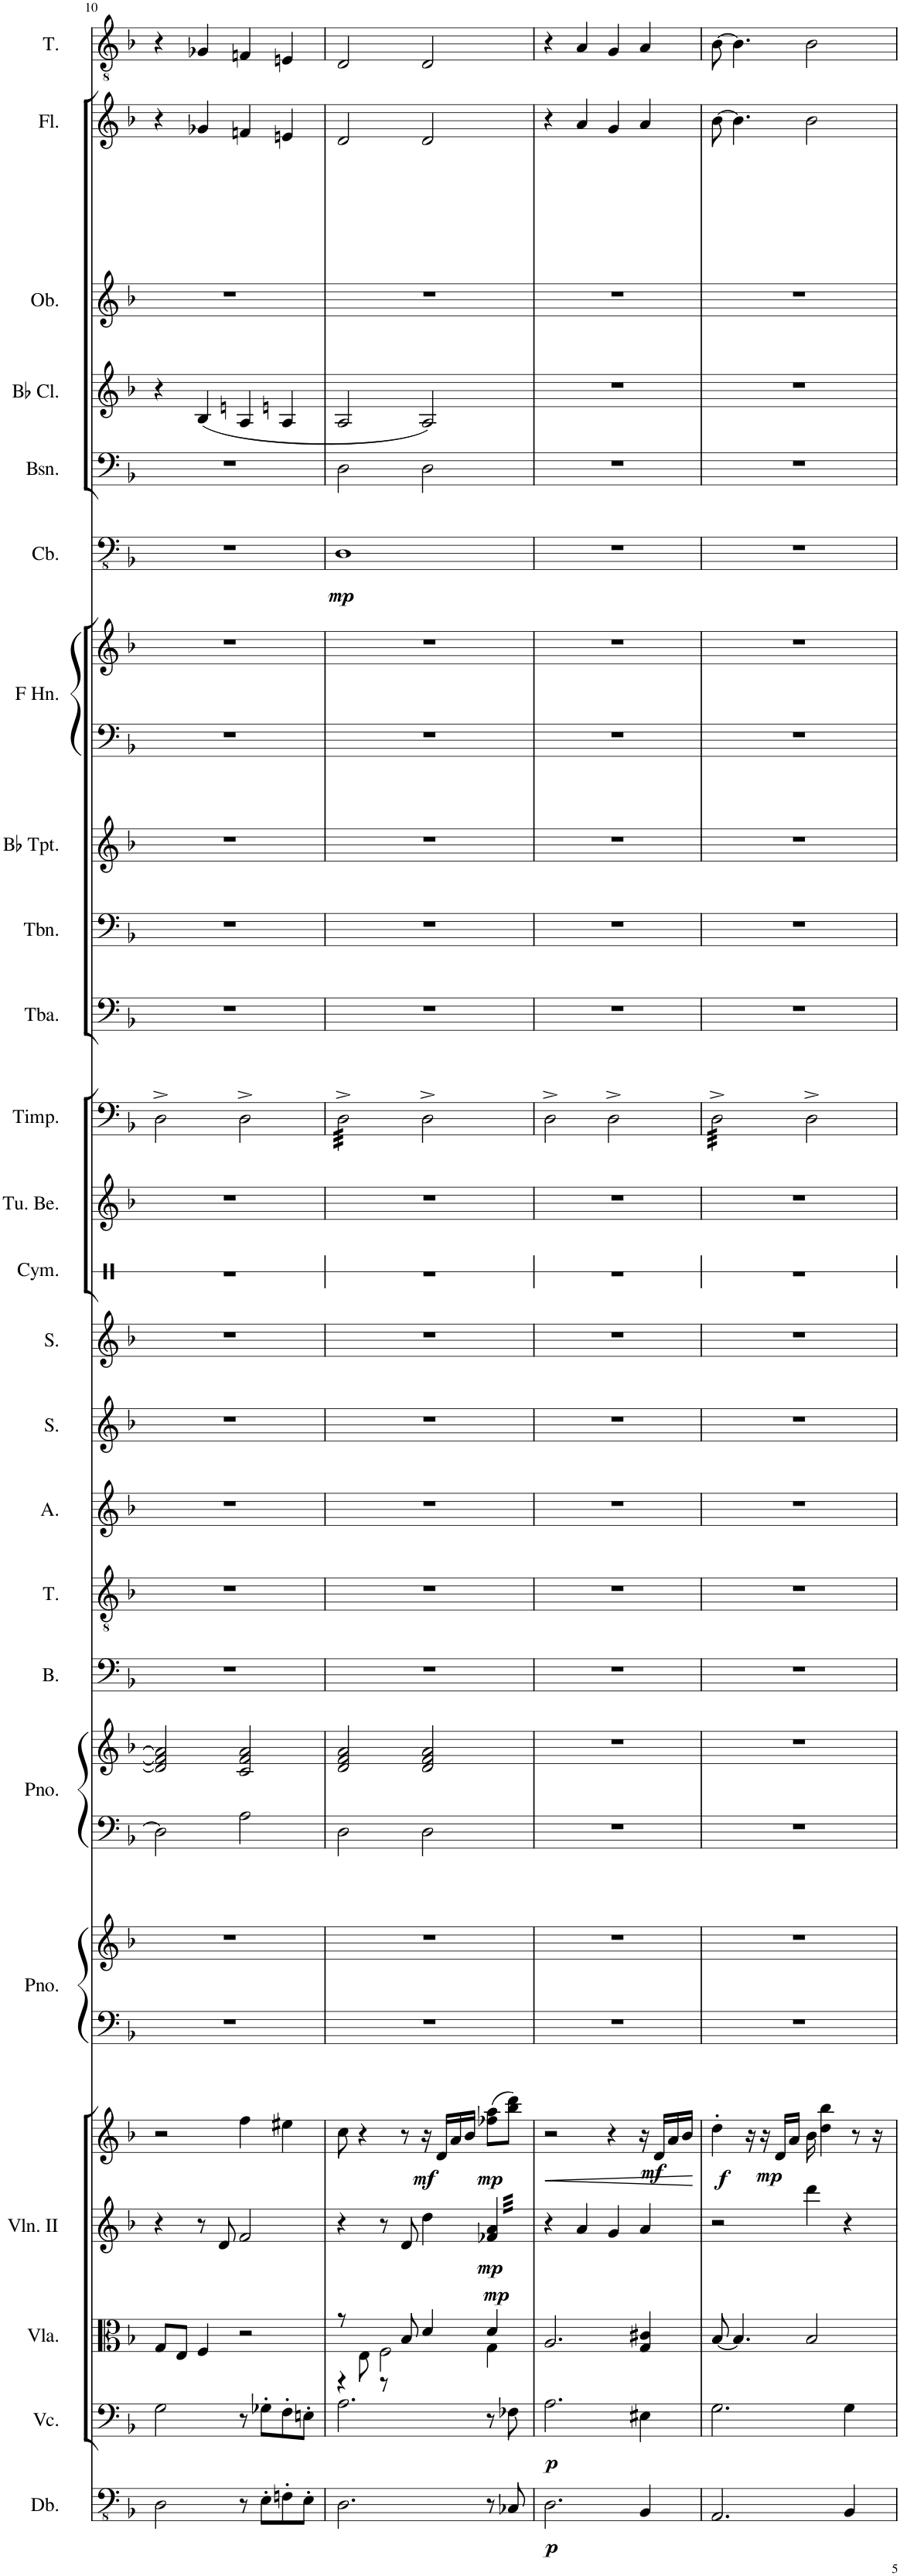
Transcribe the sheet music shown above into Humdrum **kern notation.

**kern	**dynam	**kern	**dynam	**kern	**kern	**dynam	**kern	**dynam	**kern	**kern	**kern	**kern	**kern	**kern	**kern	**kern	**kern	**kern	**kern	**kern	**kern	**kern	**kern	**kern	**kern	**kern	**dynam	**kern	**kern	**kern	**kern	**kern
*part25	*part25	*part24	*part24	*part23	*part22	*part22	*part21	*part21	*part20	*part20	*part19	*part19	*part18	*part17	*part16	*part15	*part14	*part13	*part12	*part11	*part10	*part9	*part8	*part7	*part7	*part6	*part6	*part5	*part4	*part3	*part2	*part1
*staff28	*staff28	*staff27	*staff27	*staff26	*staff25	*staff25	*staff24	*staff24	*staff23	*staff22	*staff21	*staff20	*staff19	*staff18	*staff17	*staff16	*staff15	*staff14	*staff13	*staff12	*staff11	*staff10	*staff9	*staff8	*staff7	*staff6	*staff6	*staff5	*staff4	*staff3	*staff2	*staff1
*I"Double Bass	*	*I"Violoncellos	*	*I"Violas	*I"Violins II	*	*I"Violins I	*	*I"Piano	*	*I"Piano	*	*I"Bass	*I"Tenor	*I"Alto	*I"Soprano	*I"Soprano	*I"Cymbal	*I"Tubular Bells	*I"Timpani	*I"Tuba	*I"Trombone	*I"Trumpets in Bb	*I"Horns in F	*	*I"Contrabasses	*	*I"Bassoons	*I"Clarinets in Bb	*I"Oboes	*I"Flutes	*I"Tenor
*I'Db.	*	*I'Vc.	*	*I'Vla.	*I'Vln. II	*	*	*	*I'Pno.	*	*I'Pno.	*	*I'B.	*I'T.	*I'A.	*I'S.	*I'S.	*I'Cym.	*I'Tu. Be.	*I'Timp.	*I'Tba.	*I'Tbn.	*	*	*	*I'Cb.	*	*I'Bsn.	*	*I'Ob.	*I'Fl.	*I'T.
!!LO:PB:g=z
*clefFv4	*	*clefF4	*	*clefC3	*clefG2	*	*clefG2	*	*clefF4	*clefG2	*clefF4	*clefG2	*clefF4	*clefGv2	*clefG2	*clefG2	*clefG2	*clefX	*clefG2	*clefF4	*clefF4	*clefF4	*clefG2	*clefF4	*clefG2	*clefFv4	*	*clefF4	*clefG2	*clefG2	*clefG2	*clefGv2
*ITrd7c12	*	*	*	*	*	*	*	*	*	*	*	*	*	*	*	*	*	*	*	*	*	*	*ITrd1c2	*ITrd4c7	*ITrd4c7	*ITrd7c12	*	*	*ITrd1c2	*	*	*
*k[b-]	*	*k[b-]	*	*k[b-]	*k[b-]	*	*k[b-]	*	*k[b-]	*k[b-]	*k[b-]	*k[b-]	*k[b-]	*k[b-]	*k[b-]	*k[b-]	*k[b-]	*k[]	*k[b-]	*k[b-]	*k[b-]	*k[b-]	*k[b-]	*k[b-]	*k[b-]	*k[b-]	*	*k[b-]	*k[b-]	*k[b-]	*k[b-]	*k[b-]
*M4/4	*	*M4/4	*	*M4/4	*M4/4	*	*M4/4	*	*M4/4	*M4/4	*M4/4	*M4/4	*M4/4	*M4/4	*M4/4	*M4/4	*M4/4	*M4/4	*M4/4	*M4/4	*M4/4	*M4/4	*M4/4	*M4/4	*M4/4	*M4/4	*	*M4/4	*M4/4	*M4/4	*M4/4	*M4/4
=10	=10	=10	=10	=10	=10	=10	=10	=10	=10	=10	=10	=10	=10	=10	=10	=10	=10	=10	=10	=10	=10	=10	=10	=10	=10	=10	=10	=10	=10	=10	=10	=10
2DD\	.	2G\	.	8G/L	4r	.	2r	.	1r	1r	2D\]	2d/] 2f/] 2a/]	1r	1r	1r	1r	1r	1r	1r	2D^\	1r	1r	1r	1r	1r	1r	.	1r	4r	1r	4r	4r
.	.	.	.	8E/J	.	.	.	.	.	.	.	.	.	.	.	.	.	.	.	.	.	.	.	.	.	.	.	.	.	.	.	.
.	.	.	.	4F/	8r	.	.	.	.	.	.	.	.	.	.	.	.	.	.	.	.	.	.	.	.	.	.	.	(4B-/	.	4g-X/	4G-X/
.	.	.	.	.	8d/	.	.	.	.	.	.	.	.	.	.	.	.	.	.	.	.	.	.	.	.	.	.	.	.	.	.	.
8r	.	8r	.	2r	2f/	.	4ff\	.	.	.	2A\	2c/ 2f/ 2a/	.	.	.	.	.	.	.	2D^\	.	.	.	.	.	.	.	.	4An/	.	4fn/	4Fn/
8EE'\L	.	8G-X'\L	.	.	.	.	.	.	.	.	.	.	.	.	.	.	.	.	.	.	.	.	.	.	.	.	.	.	.	.	.	.
8FFn'\	.	8F'\	.	.	.	.	4ee#X\	.	.	.	.	.	.	.	.	.	.	.	.	.	.	.	.	.	.	.	.	.	4An/	.	4en/	4En/
8EE'\J	.	8En'\J	.	.	.	.	.	.	.	.	.	.	.	.	.	.	.	.	.	.	.	.	.	.	.	.	.	.	.	.	.	.
=11	=11	=11	=11	=11	=11	=11	=11	=11	=11	=11	=11	=11	=11	=11	=11	=11	=11	=11	=11	=11	=11	=11	=11	=11	=11	=11	=11	=11	=11	=11	=11	=11
*	*	*	*	*^	*	*	*	*	*	*	*	*	*	*	*	*	*	*	*	*	*	*	*	*	*	*	*	*	*	*	*	*
!	!	!	!	!	!	!	!	!	!	!	!	!	!	!	!	!	!	!	!	!	!	!	!	!	!	!	!	!LO:DY:b	!	!	!	!	!
*	*	*	*	*	*	*	*	*	*	*	*	*	*	*	*	*	*	*	*	*	*tremolo	*	*	*	*	*	*	*	*	*	*	*	*
2.DD\	.	2.A\	.	8r	4r	4r	.	8cc\	.	1r	1r	2D\	2d/ 2f/ 2a/	1r	1r	1r	1r	1r	1r	1r	32D^\LLL	1r	1r	1r	1r	1r	1DD	mp	2D\	2A/	1r	2d/	2D/
.	.	.	.	.	.	.	.	.	.	.	.	.	.	.	.	.	.	.	.	.	32D^\	.	.	.	.	.	.	.	.	.	.	.	.
.	.	.	.	.	.	.	.	.	.	.	.	.	.	.	.	.	.	.	.	.	32D^\	.	.	.	.	.	.	.	.	.	.	.	.
.	.	.	.	.	.	.	.	.	.	.	.	.	.	.	.	.	.	.	.	.	32D^\	.	.	.	.	.	.	.	.	.	.	.	.
.	.	.	.	8E\	.	.	.	4r	.	.	.	.	.	.	.	.	.	.	.	.	32D^\	.	.	.	.	.	.	.	.	.	.	.	.
.	.	.	.	.	.	.	.	.	.	.	.	.	.	.	.	.	.	.	.	.	32D^\	.	.	.	.	.	.	.	.	.	.	.	.
.	.	.	.	.	.	.	.	.	.	.	.	.	.	.	.	.	.	.	.	.	32D^\	.	.	.	.	.	.	.	.	.	.	.	.
.	.	.	.	.	.	.	.	.	.	.	.	.	.	.	.	.	.	.	.	.	32D^\	.	.	.	.	.	.	.	.	.	.	.	.
.	.	.	.	2F\	8r	8r	.	.	.	.	.	.	.	.	.	.	.	.	.	.	32D^\	.	.	.	.	.	.	.	.	.	.	.	.
.	.	.	.	.	.	.	.	.	.	.	.	.	.	.	.	.	.	.	.	.	32D^\	.	.	.	.	.	.	.	.	.	.	.	.
.	.	.	.	.	.	.	.	.	.	.	.	.	.	.	.	.	.	.	.	.	32D^\	.	.	.	.	.	.	.	.	.	.	.	.
.	.	.	.	.	.	.	.	.	.	.	.	.	.	.	.	.	.	.	.	.	32D^\	.	.	.	.	.	.	.	.	.	.	.	.
.	.	.	.	.	8B-/	8d/	.	8r	.	.	.	.	.	.	.	.	.	.	.	.	32D^\	.	.	.	.	.	.	.	.	.	.	.	.
.	.	.	.	.	.	.	.	.	.	.	.	.	.	.	.	.	.	.	.	.	32D^\	.	.	.	.	.	.	.	.	.	.	.	.
.	.	.	.	.	.	.	.	.	.	.	.	.	.	.	.	.	.	.	.	.	32D^\	.	.	.	.	.	.	.	.	.	.	.	.
.	.	.	.	.	.	.	.	.	.	.	.	.	.	.	.	.	.	.	.	.	32D^\JJJ	.	.	.	.	.	.	.	.	.	.	.	.
*	*	*	*	*	*	*	*	*	*	*	*	*	*	*	*	*	*	*	*	*	*Xtremolo	*	*	*	*	*	*	*	*	*	*	*	*
!	!	!	!	!	!	!	!	!	!LO:DY:b	!	!	!	!	!	!	!	!	!	!	!	!	!	!	!	!	!	!	!	!	!	!	!	!
.	.	.	.	.	4d/	4dd\	.	16r	mf	.	.	2D\	2d/ 2f/ 2a/	.	.	.	.	.	.	.	2D^\	.	.	.	.	.	.	.	2D\	2A/)	.	2d/	2D/
.	.	.	.	.	.	.	.	16d/LL	.	.	.	.	.	.	.	.	.	.	.	.	.	.	.	.	.	.	.	.	.	.	.	.	.
.	.	.	.	.	.	.	.	16a/	.	.	.	.	.	.	.	.	.	.	.	.	.	.	.	.	.	.	.	.	.	.	.	.	.
.	.	.	.	.	.	.	.	16b-/JJ	.	.	.	.	.	.	.	.	.	.	.	.	.	.	.	.	.	.	.	.	.	.	.	.	.
!	!	!	!	!	!	!	!LO:DY:b	!	!	!	!	!	!	!	!	!	!	!	!	!	!	!	!	!	!	!	!	!	!	!	!	!	!
!	!	!	!	!	!	!	!LO:DY:n=1:b	!	!LO:DY:b	!	!	!	!	!	!	!	!	!	!	!	!	!	!	!	!	!	!	!	!	!	!	!	!
*	*	*	*	*	*	*tremolo	*	*	*	*	*	*	*	*	*	*	*	*	*	*	*	*	*	*	*	*	*	*	*	*	*	*	*
8r	.	8r	.	4G\	4d/	32f-X/ 32a/LLL	mp mp	(8ff-X\ 8aa\L	mp	.	.	.	.	.	.	.	.	.	.	.	.	.	.	.	.	.	.	.	.	.	.	.	.
.	.	.	.	.	.	32f-X/ 32a/	.	.	.	.	.	.	.	.	.	.	.	.	.	.	.	.	.	.	.	.	.	.	.	.	.	.	.
.	.	.	.	.	.	32f-X/ 32a/	.	.	.	.	.	.	.	.	.	.	.	.	.	.	.	.	.	.	.	.	.	.	.	.	.	.	.
.	.	.	.	.	.	32f-X/ 32a/	.	.	.	.	.	.	.	.	.	.	.	.	.	.	.	.	.	.	.	.	.	.	.	.	.	.	.
8CC-X/	.	8F-X\	.	.	.	32f-X/ 32a/	.	8bb-\ 8ddd\J)	.	.	.	.	.	.	.	.	.	.	.	.	.	.	.	.	.	.	.	.	.	.	.	.	.
.	.	.	.	.	.	32f-X/ 32a/	.	.	.	.	.	.	.	.	.	.	.	.	.	.	.	.	.	.	.	.	.	.	.	.	.	.	.
.	.	.	.	.	.	32f-X/ 32a/	.	.	.	.	.	.	.	.	.	.	.	.	.	.	.	.	.	.	.	.	.	.	.	.	.	.	.
.	.	.	.	.	.	32f-X/ 32a/JJJ	.	.	.	.	.	.	.	.	.	.	.	.	.	.	.	.	.	.	.	.	.	.	.	.	.	.	.
*	*	*	*	*	*	*Xtremolo	*	*	*	*	*	*	*	*	*	*	*	*	*	*	*	*	*	*	*	*	*	*	*	*	*	*	*
*	*	*	*	*v	*v	*	*	*	*	*	*	*	*	*	*	*	*	*	*	*	*	*	*	*	*	*	*	*	*	*	*	*	*
=12	=12	=12	=12	=12	=12	=12	=12	=12	=12	=12	=12	=12	=12	=12	=12	=12	=12	=12	=12	=12	=12	=12	=12	=12	=12	=12	=12	=12	=12	=12	=12	=12
!	!LO:DY:b	!	!LO:DY:b	!	!	!	!	!LO:HP:b	!	!	!	!	!	!	!	!	!	!	!	!	!	!	!	!	!	!	!	!	!	!	!	!
2.DD\	p	2.A\	p	2.A/	4r	.	2r	<	1r	1r	1r	1r	1r	1r	1r	1r	1r	1r	1r	2D^\	1r	1r	1r	1r	1r	1r	.	1r	1r	1r	4r	4r
.	.	.	.	.	4a/	.	.	.	.	.	.	.	.	.	.	.	.	.	.	.	.	.	.	.	.	.	.	.	.	.	4a/	4A/
.	.	.	.	.	4g/	.	4r	.	.	.	.	.	.	.	.	.	.	.	.	2D^\	.	.	.	.	.	.	.	.	.	.	4g/	4G/
4BBB-/	.	4E#X\	.	4G/ 4c#X/	4a/	.	16r	.	.	.	.	.	.	.	.	.	.	.	.	.	.	.	.	.	.	.	.	.	.	.	4a/	4A/
!	!	!	!	!	!	!	!	!LO:DY:b	!	!	!	!	!	!	!	!	!	!	!	!	!	!	!	!	!	!	!	!	!	!	!	!
.	.	.	.	.	.	.	16d/LL	mf	.	.	.	.	.	.	.	.	.	.	.	.	.	.	.	.	.	.	.	.	.	.	.	.
.	.	.	.	.	.	.	16a/	.	.	.	.	.	.	.	.	.	.	.	.	.	.	.	.	.	.	.	.	.	.	.	.	.
.	.	.	.	.	.	.	16b-/JJ	.	.	.	.	.	.	.	.	.	.	.	.	.	.	.	.	.	.	.	.	.	.	.	.	.
.	.	.	.	.	.	.	.	[	.	.	.	.	.	.	.	.	.	.	.	.	.	.	.	.	.	.	.	.	.	.	.	.
=13	=13	=13	=13	=13	=13	=13	=13	=13	=13	=13	=13	=13	=13	=13	=13	=13	=13	=13	=13	=13	=13	=13	=13	=13	=13	=13	=13	=13	=13	=13	=13	=13
!	!	!	!	!	!	!	!	!LO:DY:b	!	!	!	!	!	!	!	!	!	!	!	!	!	!	!	!	!	!	!	!	!	!	!	!
*	*	*	*	*	*	*	*	*	*	*	*	*	*	*	*	*	*	*	*	*tremolo	*	*	*	*	*	*	*	*	*	*	*	*
2.AAA/	.	2.G\	.	[8B-/	2r	.	4dd'\	f	1r	1r	1r	1r	1r	1r	1r	1r	1r	1r	1r	32D^\LLL	1r	1r	1r	1r	1r	1r	.	1r	1r	1r	[8b-\	[8B-\
.	.	.	.	.	.	.	.	.	.	.	.	.	.	.	.	.	.	.	.	32D^\	.	.	.	.	.	.	.	.	.	.	.	.
.	.	.	.	.	.	.	.	.	.	.	.	.	.	.	.	.	.	.	.	32D^\	.	.	.	.	.	.	.	.	.	.	.	.
.	.	.	.	.	.	.	.	.	.	.	.	.	.	.	.	.	.	.	.	32D^\	.	.	.	.	.	.	.	.	.	.	.	.
.	.	.	.	4.B-/]	.	.	.	.	.	.	.	.	.	.	.	.	.	.	.	32D^\	.	.	.	.	.	.	.	.	.	.	4.b-\]	4.B-\]
.	.	.	.	.	.	.	.	.	.	.	.	.	.	.	.	.	.	.	.	32D^\	.	.	.	.	.	.	.	.	.	.	.	.
.	.	.	.	.	.	.	.	.	.	.	.	.	.	.	.	.	.	.	.	32D^\	.	.	.	.	.	.	.	.	.	.	.	.
.	.	.	.	.	.	.	.	.	.	.	.	.	.	.	.	.	.	.	.	32D^\	.	.	.	.	.	.	.	.	.	.	.	.
.	.	.	.	.	.	.	16r	.	.	.	.	.	.	.	.	.	.	.	.	32D^\	.	.	.	.	.	.	.	.	.	.	.	.
.	.	.	.	.	.	.	.	.	.	.	.	.	.	.	.	.	.	.	.	32D^\	.	.	.	.	.	.	.	.	.	.	.	.
!	!	!	!	!	!	!	!	!LO:DY:b	!	!	!	!	!	!	!	!	!	!	!	!	!	!	!	!	!	!	!	!	!	!	!	!
.	.	.	.	.	.	.	16r	mp	.	.	.	.	.	.	.	.	.	.	.	32D^\	.	.	.	.	.	.	.	.	.	.	.	.
.	.	.	.	.	.	.	.	.	.	.	.	.	.	.	.	.	.	.	.	32D^\	.	.	.	.	.	.	.	.	.	.	.	.
.	.	.	.	.	.	.	16d/LL	.	.	.	.	.	.	.	.	.	.	.	.	32D^\	.	.	.	.	.	.	.	.	.	.	.	.
.	.	.	.	.	.	.	.	.	.	.	.	.	.	.	.	.	.	.	.	32D^\	.	.	.	.	.	.	.	.	.	.	.	.
.	.	.	.	.	.	.	16a/JJ	.	.	.	.	.	.	.	.	.	.	.	.	32D^\	.	.	.	.	.	.	.	.	.	.	.	.
.	.	.	.	.	.	.	.	.	.	.	.	.	.	.	.	.	.	.	.	32D^\JJJ	.	.	.	.	.	.	.	.	.	.	.	.
*	*	*	*	*	*	*	*	*	*	*	*	*	*	*	*	*	*	*	*	*Xtremolo	*	*	*	*	*	*	*	*	*	*	*	*
.	.	.	.	2B-/	4ddd\	.	16b-\	.	.	.	.	.	.	.	.	.	.	.	.	2D^\	.	.	.	.	.	.	.	.	.	.	2b-\	2B-\
.	.	.	.	.	.	.	4dd\ 4bb-\	.	.	.	.	.	.	.	.	.	.	.	.	.	.	.	.	.	.	.	.	.	.	.	.	.
4BBB-/	.	4G\	.	.	4r	.	.	.	.	.	.	.	.	.	.	.	.	.	.	.	.	.	.	.	.	.	.	.	.	.	.	.
.	.	.	.	.	.	.	8r	.	.	.	.	.	.	.	.	.	.	.	.	.	.	.	.	.	.	.	.	.	.	.	.	.
.	.	.	.	.	.	.	16r	.	.	.	.	.	.	.	.	.	.	.	.	.	.	.	.	.	.	.	.	.	.	.	.	.
=	=	=	=	=	=	=	=	=	=	=	=	=	=	=	=	=	=	=	=	=	=	=	=	=	=	=	=	=	=	=	=	=
*-	*-	*-	*-	*-	*-	*-	*-	*-	*-	*-	*-	*-	*-	*-	*-	*-	*-	*-	*-	*-	*-	*-	*-	*-	*-	*-	*-	*-	*-	*-	*-	*-
